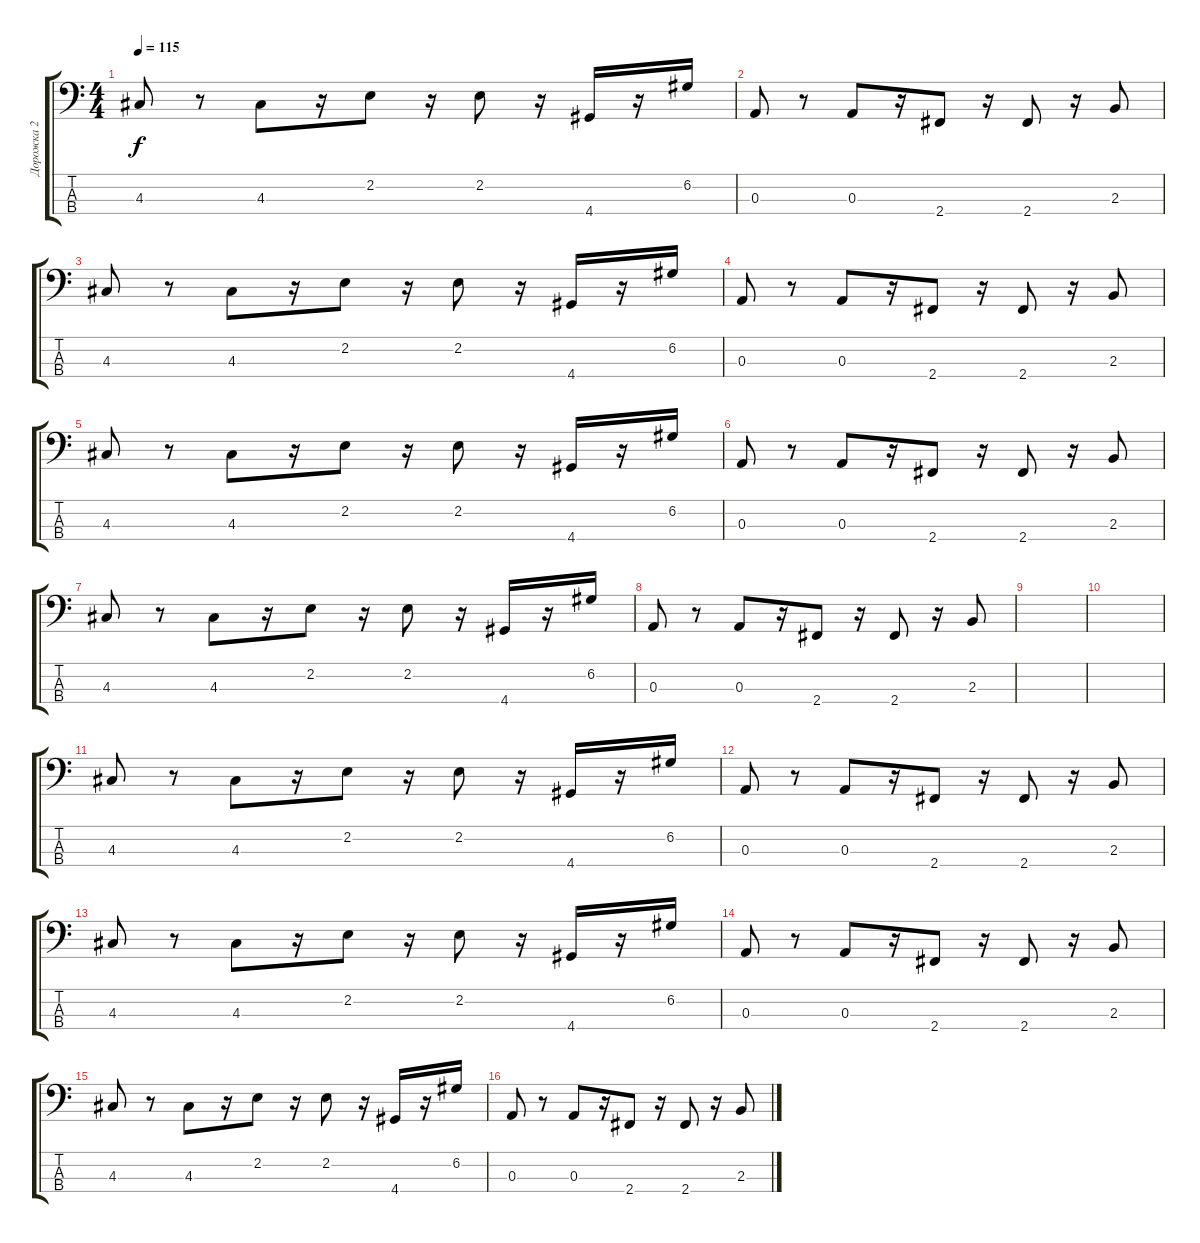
\track ("Дорожка 2" "Дорожка 2") {instrument acousticbass}
\staff {score tabs}
\tuning (G2 D2 A1 E1) {hide}
\ts (4 4)
\tempo 115
\clef f4
\ks c
4.3.8{dy f} r.8 4.3.8 r.16 2.2.8 r.16 2.2.8 r.16 4.4.16 r.16 6.2.16 |
0.3.8 r.8 0.3.8 r.16 2.4.8 r.16 2.4.8 r.16 2.3.8 |
4.3.8 r.8 4.3.8 r.16 2.2.8 r.16 2.2.8 r.16 4.4.16 r.16 6.2.16 |
0.3.8 r.8 0.3.8 r.16 2.4.8 r.16 2.4.8 r.16 2.3.8 |
4.3.8 r.8 4.3.8 r.16 2.2.8 r.16 2.2.8 r.16 4.4.16 r.16 6.2.16 |
0.3.8 r.8 0.3.8 r.16 2.4.8 r.16 2.4.8 r.16 2.3.8 |
4.3.8 r.8 4.3.8 r.16 2.2.8 r.16 2.2.8 r.16 4.4.16 r.16 6.2.16 |
0.3.8 r.8 0.3.8 r.16 2.4.8 r.16 2.4.8 r.16 2.3.8 |
|
|
4.3.8 r.8 4.3.8 r.16 2.2.8 r.16 2.2.8 r.16 4.4.16 r.16 6.2.16 |
0.3.8 r.8 0.3.8 r.16 2.4.8 r.16 2.4.8 r.16 2.3.8 |
4.3.8 r.8 4.3.8 r.16 2.2.8 r.16 2.2.8 r.16 4.4.16 r.16 6.2.16 |
0.3.8 r.8 0.3.8 r.16 2.4.8 r.16 2.4.8 r.16 2.3.8 |
4.3.8 r.8 4.3.8 r.16 2.2.8 r.16 2.2.8 r.16 4.4.16 r.16 6.2.16 |
0.3.8 r.8 0.3.8 r.16 2.4.8 r.16 2.4.8 r.16 2.3.8
